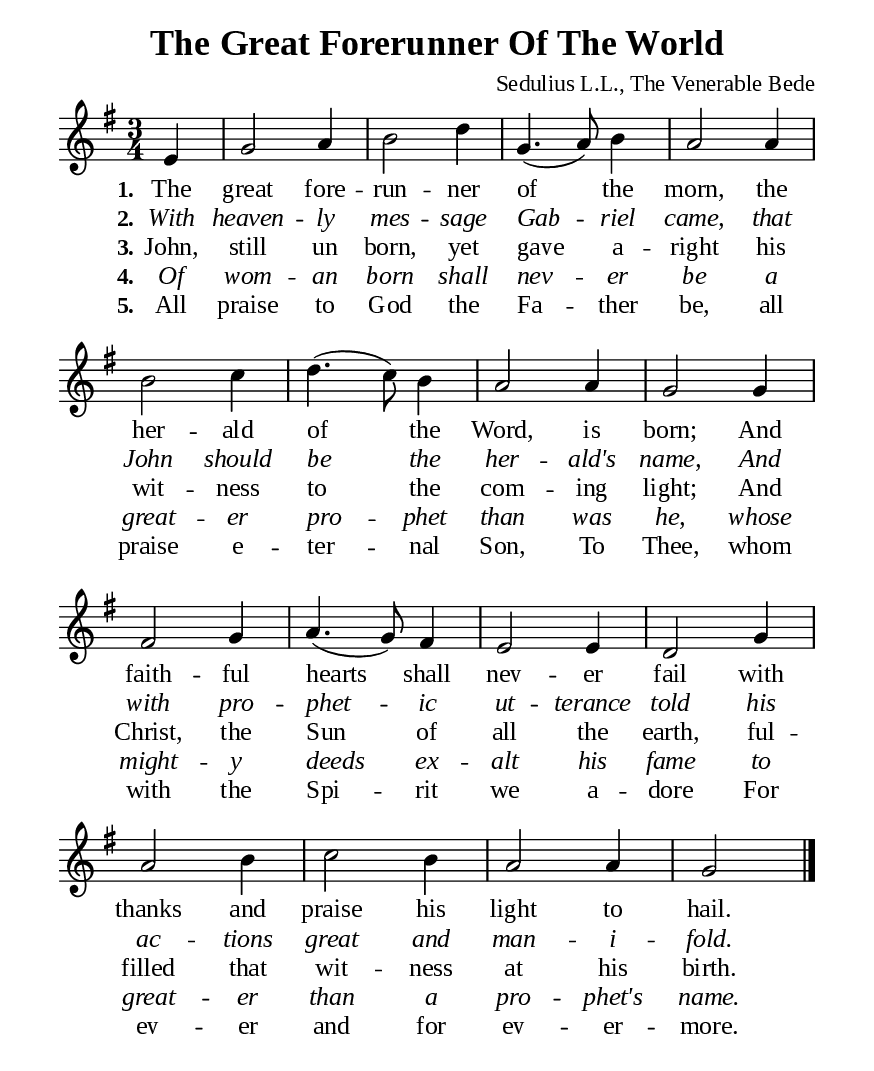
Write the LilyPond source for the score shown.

%%%%%%%%%%%%%%%%%%%%%%%%%%%%%
% CONTENTS OF THIS DOCUMENT
% 1. Common settings
% 2. Verse music
% 3. Verse lyrics
% 4. Layout
%%%%%%%%%%%%%%%%%%%%%%%%%%%%%

%%%%%%%%%%%%%%%%%%%%%%%%%%%%%
% 1. Common settings
%%%%%%%%%%%%%%%%%%%%%%%%%%%%%
\version "2.18.2"

\header {
  title = "The Great Forerunner Of The World"
  composer = "Sedulius L.L., The Venerable Bede"
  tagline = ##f
}

global= {
  \key g \major
  \time 3/4
  \override Score.BarNumber.break-visibility = ##(#f #f #f)
  \override Lyrics.LyricSpace.minimum-distance = #3.0
}

\paper {
  #(set-paper-size "a5")
  top-margin = 3.2\mm
  bottom-marign = 10\mm
  left-margin = 10\mm
  right-margin = 10\mm
  indent = #0
  #(define fonts
	 (make-pango-font-tree "Liberation Serif"
	 		       "Liberation Serif"
			       "Liberation Serif"
			       (/ 20 20)))
  system-system-spacing = #'((basic-distance . 3) (padding . 3))
}

printItalic = \with {
  \override LyricText.font-shape = #'italic
}

%%%%%%%%%%%%%%%%%%%%%%%%%%%%%
% 2. Verse music
%%%%%%%%%%%%%%%%%%%%%%%%%%%%%
musicVerseSoprano = \relative c' {
                    \partial 4 e4 |
  %{	01	%} g2 a4 |
  %{	02	%} b2 d4 |
  %{	03	%} g,4. (a8) b4 |
  %{	04	%} a2 a4 |
  %{	05	%} b2 c4 |
  %{	06	%} d4. (c8) b4 |
  %{	07	%} a2 a4 |
  %{	08	%} g2 g4 |
  %{	09	%} fis2 g4 |
  %{	10	%} a4. (g8) fis4 |
  %{	11	%} e2 e4 |
  %{	12	%} d2 g4 |
  %{	13	%} a2 b4 |
  %{	14	%} c2 b4 |
  %{	15	%} a2 a4 |
  %{	16	%} g2 \bar "|."
}

%%%%%%%%%%%%%%%%%%%%%%%%%%%%%
% 3. Verse lyrics
%%%%%%%%%%%%%%%%%%%%%%%%%%%%%
verseOne = \lyricmode {
  \set stanza = #"1."
  The great fore -- run -- ner of the morn, the her -- ald of the Word, is born;
  And faith -- ful hearts shall nev -- er fail with thanks and praise his light to hail.
}

verseTwo = \lyricmode {
  \set stanza = #"2."
  With heaven -- ly mes -- sage Gab -- riel came,
  that John should be the her -- ald's name,
  And with pro -- phet -- ic ut -- terance told his ac -- tions great and man -- i -- fold.
}

verseThree = \lyricmode {
  \set stanza = #"3."
  John, still un born, yet gave a -- right his wit -- ness to the com -- ing light;
  And Christ, the Sun of all the earth, ful -- filled that wit -- ness at his birth.
}

verseFour = \lyricmode {
  \set stanza = #"4."
  Of wom -- an born shall nev -- er be a great -- er pro -- phet than was he,
  whose might -- y deeds ex -- alt his fame to great -- er than a pro -- phet's name.
}

verseFive = \lyricmode {
  \set stanza = #"5."
  All praise to God the Fa -- ther be, all praise e -- ter -- nal Son,
  To Thee, whom with the Spi -- rit we a -- dore
  For ev -- er and for ev -- er -- more.
}

%%%%%%%%%%%%%%%%%%%%%%%%%%%%%
% 4. Layout
%%%%%%%%%%%%%%%%%%%%%%%%%%%%%
\score {
    \new ChoirStaff <<
      \new Staff <<
        \clef "treble"
        \new Voice = "sopranos" { \global   \musicVerseSoprano }
      >>
      \new Lyrics \lyricsto sopranos \verseOne
      \new Lyrics \printItalic \lyricsto sopranos \verseTwo
      \new Lyrics \lyricsto sopranos \verseThree
      \new Lyrics \printItalic \lyricsto sopranos \verseFour
      \new Lyrics \lyricsto sopranos \verseFive
    >>
}
